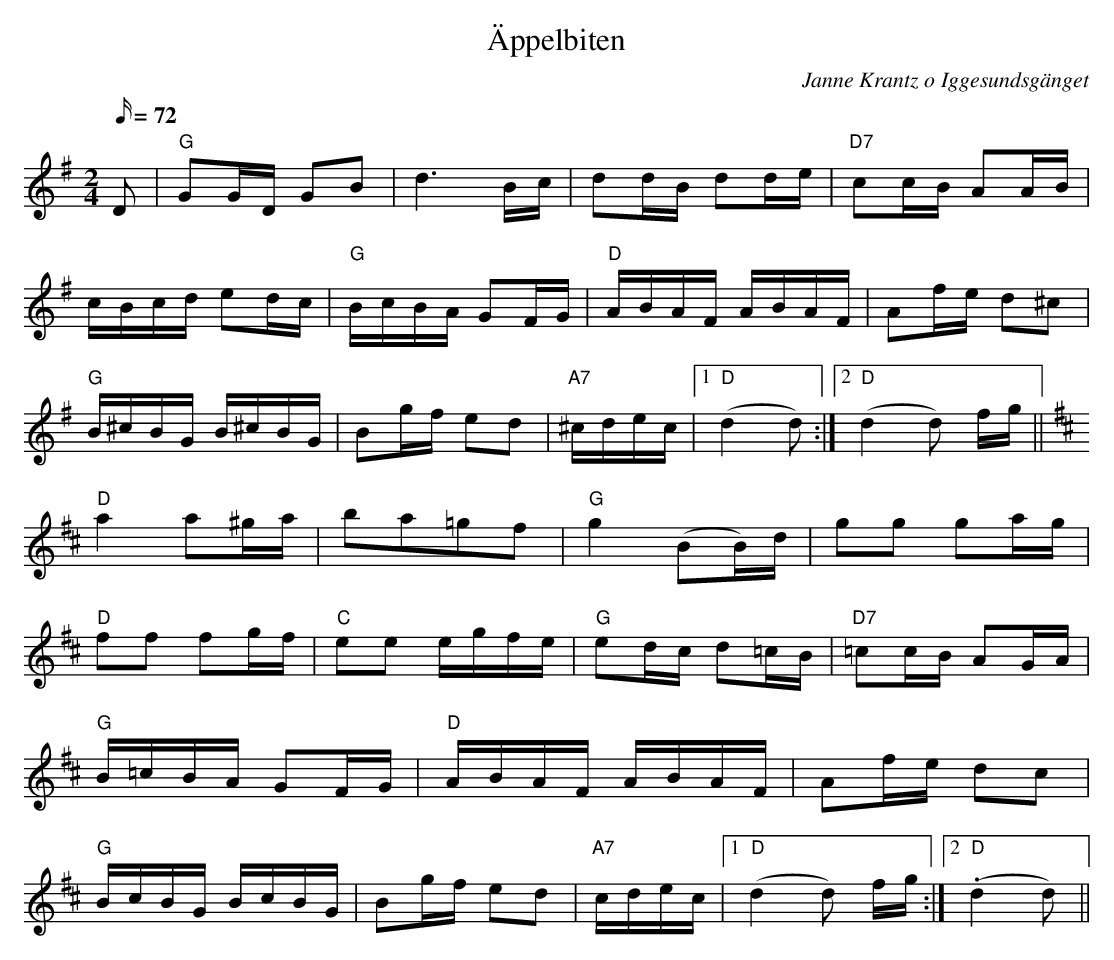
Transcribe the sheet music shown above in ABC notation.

X:1
T:Äppelbiten
C:Janne Krantz o Iggesundsgänget
M:2/4
L:1/16
Q:72
K:G
D2 | "G"G2GD G2B2 | d6     Bc | d2dB d2de | "D7"c2cB A2AB |
cBcd e2dc | "G"BcBA G2FG | "D"ABAF ABAF | A2fe d2^c2 |
"G"B^cBG B^cBG | B2gf e2d2 | "A7"^cdec |1 "D"(d4d2):|2"D"(d4d2) fg||
K:D
"D"a4 a2^ga| b2a2=g2f2|"G"g4 (B2B)d|g2g2 g2ag|
"D"f2f2 f2gf|"C"e2e2 egfe|"G"e2dc d2=cB|"D7"=c2cB A2GA|
"G"B=cBA G2FG| "D"ABAF ABAF | A2fe d2c2 |
"G"BcBG BcBG | B2gf e2d2 | "A7"cdec |1 "D"(d4d2) fg:|2."D"(d4d2)||
